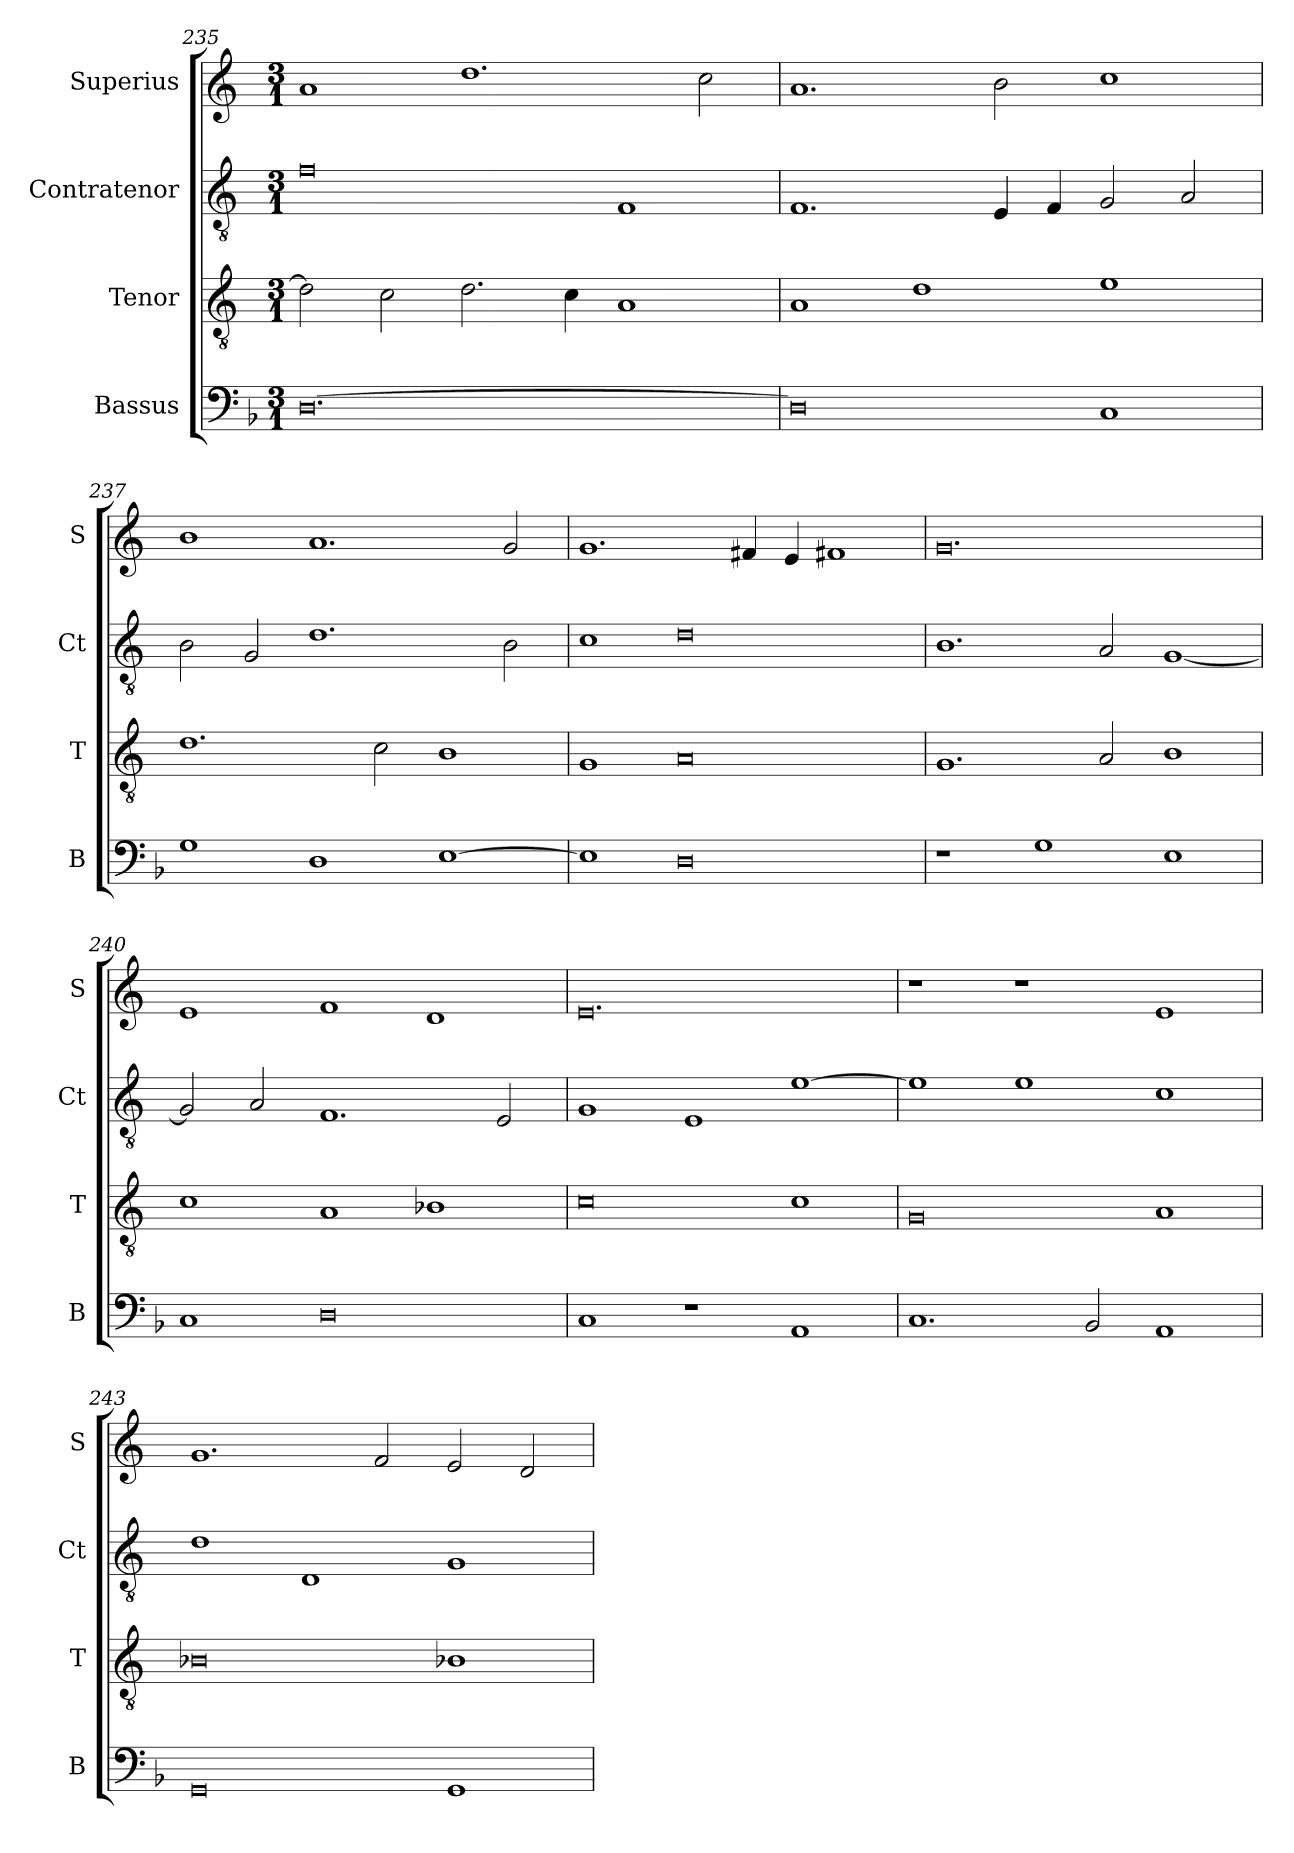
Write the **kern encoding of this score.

**kern	**kern	**kern	**kern
*part4	*part3	*part2	*part1
*staff4	*staff3	*staff2	*staff1
*I"Bassus	*I"Tenor	*I"Contratenor	*I"Superius
*I'B	*I'T	*I'Ct	*I'S
*clefF4	*clefGv2	*clefGv2	*clefG2
*k[b-]	*k[]	*k[]	*k[]
*M3/1	*M3/1	*M3/1	*M3/1
=235	=235	=235	=235
[0.D	2d]	0f	1a
.	2c	.	.
.	2.d	.	1.dd
.	4c	.	.
.	1A	1F	.
.	.	.	2cc
=236	=236	=236	=236
0D]	1A	1.F	1.a
.	1d	.	.
.	.	4E	2b
.	.	4F	.
1C	1e	2G	1cc
.	.	2A	.
=237	=237	=237	=237
1G	1.d	2B	1b
.	.	2G	.
1D	.	1.d	1.a
.	2c	.	.
[1E	1B	.	.
.	.	2B	2g
=238	=238	=238	=238
1E]	1G	1c	1.g
0D	0A	0d	.
.	.	.	4f#X
.	.	.	4e
.	.	.	1f#X
=239	=239	=239	=239
1r	1.G	1.B	0.g
1G	.	.	.
.	2A	2A	.
1E	1B	[1G	.
=240	=240	=240	=240
1C	1c	2G]	1e
.	.	2A	.
0D	1A	1.F	1f
.	1B-X	.	1d
.	.	2E	.
=241	=241	=241	=241
1C	0c	1G	0.e
1r	.	1E	.
1AA	1c	[1e	.
=242	=242	=242	=242
1.C	0G	1e]	1r
.	.	1e	1r
2BB-	.	.	.
1AA	1A	1c	1e
=243	=243	=243	=243
0GG	0B-X	1d	1.g
.	.	1D	.
.	.	.	2f
1GG	1B-X	1G	2e
.	.	.	2d
=	=	=	=
*-	*-	*-	*-
